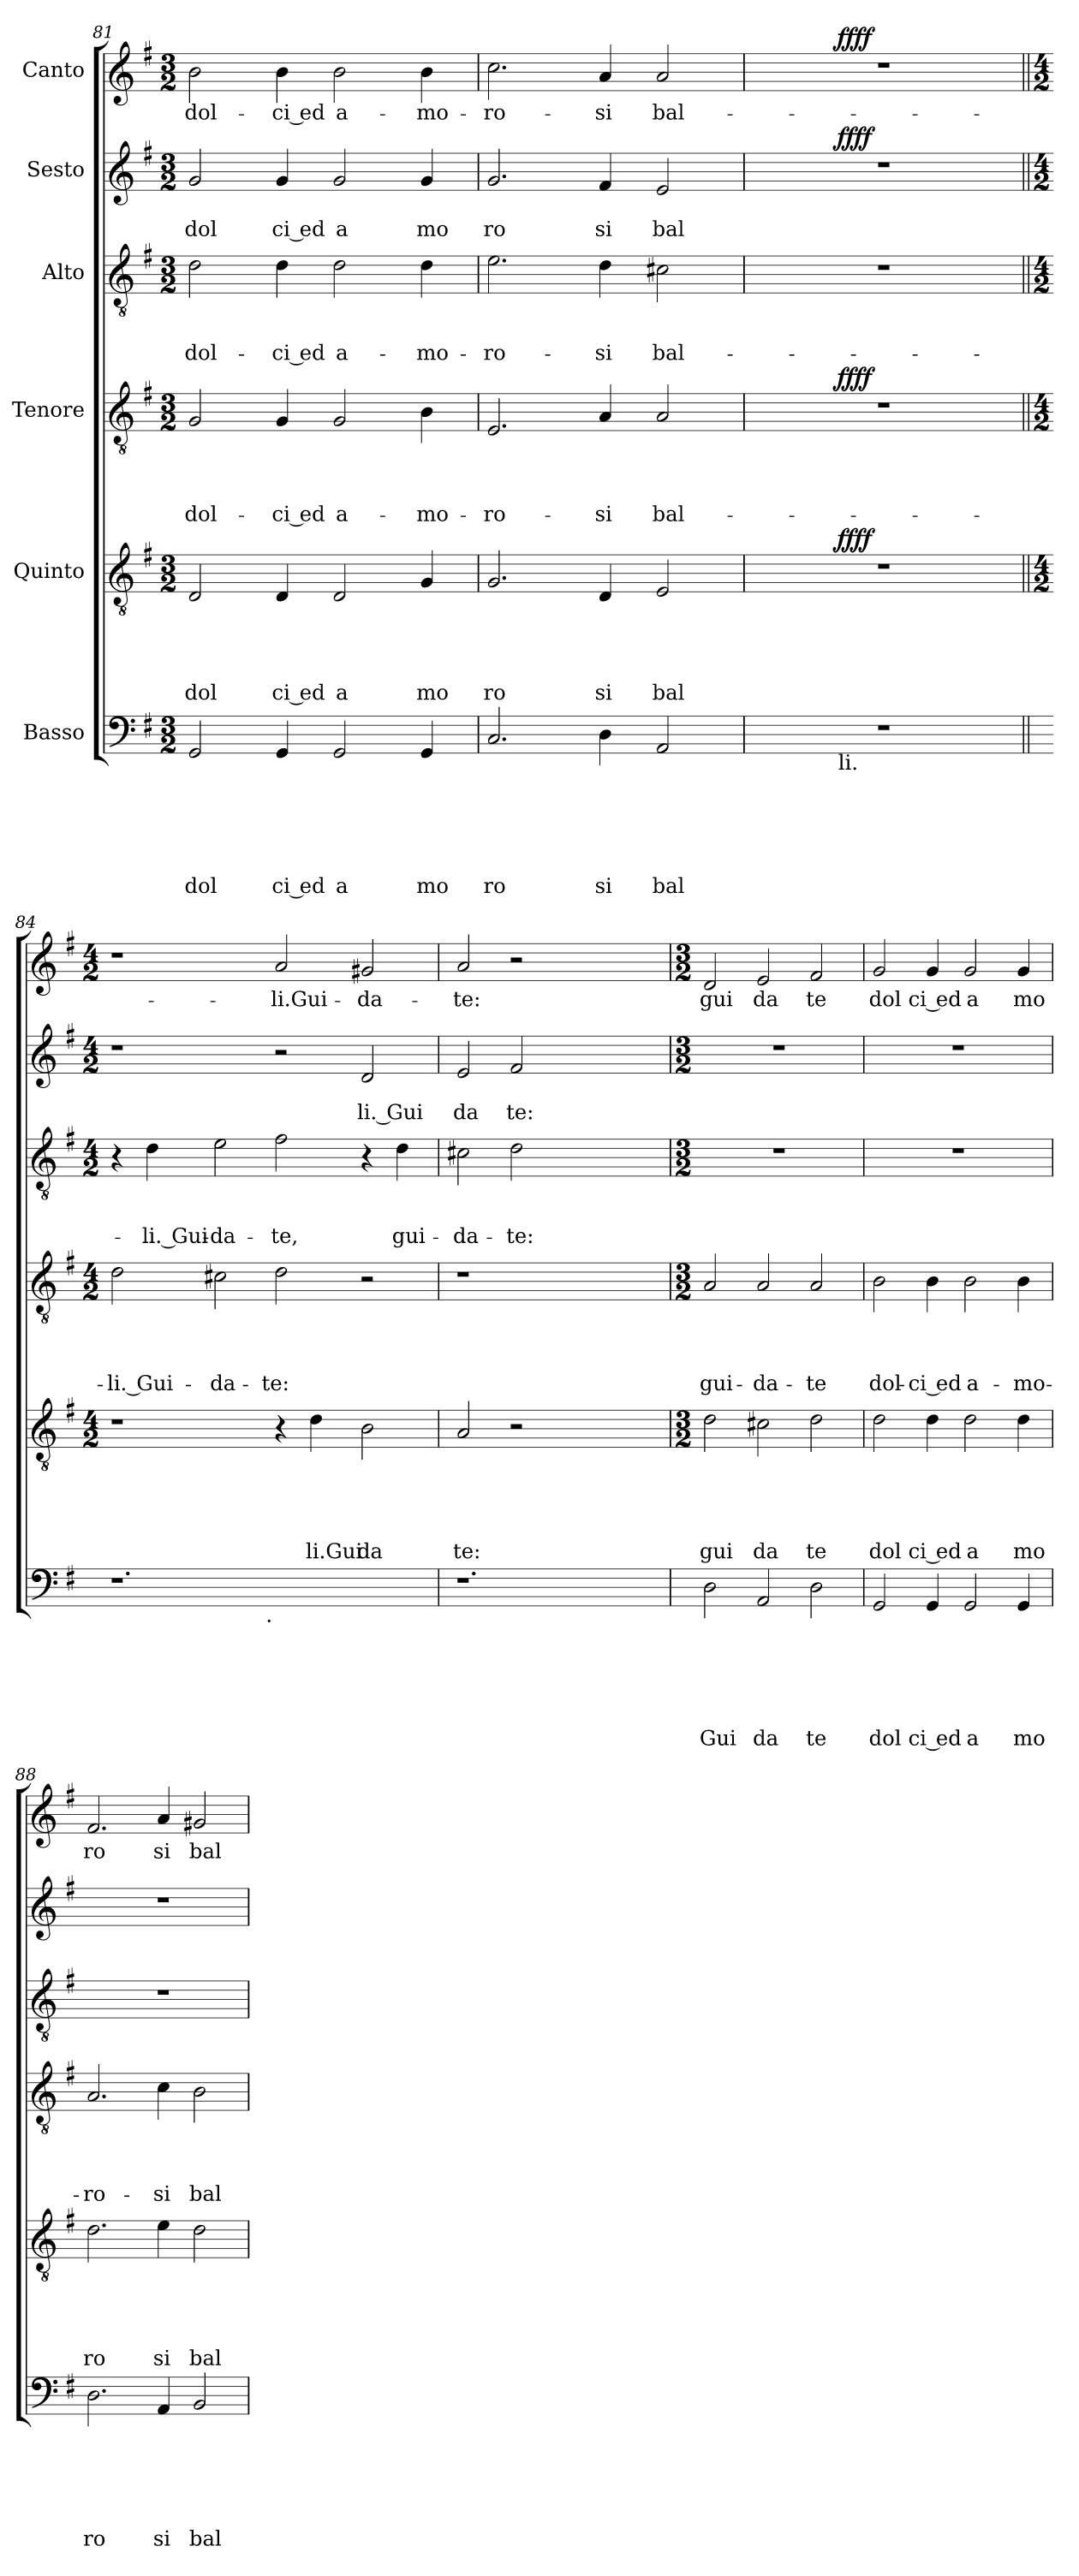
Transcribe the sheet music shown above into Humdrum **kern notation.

**kern	**text	**text	**text	**text	**text	**text	**kern	**text	**text	**text	**text	**text	**dynam	**kern	**text	**text	**text	**text	**dynam	**kern	**text	**text	**text	**kern	**text	**text	**dynam	**kern	**text	**dynam
*part6	*part6	*part6	*part6	*part6	*part6	*part6	*part5	*part5	*part5	*part5	*part5	*part5	*part5	*part4	*part4	*part4	*part4	*part4	*part4	*part3	*part3	*part3	*part3	*part2	*part2	*part2	*part2	*part1	*part1	*part1
*staff6	*staff6	*staff6	*staff6	*staff6	*staff6	*staff6	*staff5	*staff5	*staff5	*staff5	*staff5	*staff5	*staff5	*staff4	*staff4	*staff4	*staff4	*staff4	*staff4	*staff3	*staff3	*staff3	*staff3	*staff2	*staff2	*staff2	*staff2	*staff1	*staff1	*staff1
*I"Basso	*	*	*	*	*	*	*I"Quinto	*	*	*	*	*	*	*I"Tenore	*	*	*	*	*	*I"Alto	*	*	*	*I"Sesto	*	*	*	*I"Canto	*	*
*clefF4	*	*	*	*	*	*	*clefGv2	*	*	*	*	*	*	*clefGv2	*	*	*	*	*	*clefGv2	*	*	*	*clefG2	*	*	*	*clefG2	*	*
*k[f#]	*	*	*	*	*	*	*k[f#]	*	*	*	*	*	*	*k[f#]	*	*	*	*	*	*k[f#]	*	*	*	*k[f#]	*	*	*	*k[f#]	*	*
*G:	*	*	*	*	*	*	*G:	*	*	*	*	*	*	*G:	*	*	*	*	*	*G:	*	*	*	*G:	*	*	*	*G:	*	*
*M3/2	*	*	*	*	*	*	*M3/2	*	*	*	*	*	*	*M3/2	*	*	*	*	*	*M3/2	*	*	*	*M3/2	*	*	*	*M3/2	*	*
=81	=81	=81	=81	=81	=81	=81	=81	=81	=81	=81	=81	=81	=81	=81	=81	=81	=81	=81	=81	=81	=81	=81	=81	=81	=81	=81	=81	=81	=81	=81
!	!	!	!	!	!	!LO:LY:b	!	!	!	!	!	!LO:LY:b	!	!	!	!	!	!LO:LY:b	!	!	!	!	!LO:LY:b	!	!	!LO:LY:b	!	!	!LO:LY:b	!
2GG/	.	.	.	.	.	dol	2D/	.	.	.	.	dol	.	2G/	.	.	.	dol-	.	2d\	.	.	dol-	2g/	.	dol	.	2b\	dol-	.
!	!	!	!	!	!	!LO:LY:b:rj	!	!	!	!	!	!LO:LY:b:rj	!	!	!	!	!	!LO:LY:b:rj	!	!	!	!	!LO:LY:b:rj	!	!	!LO:LY:b:rj	!	!	!LO:LY:b:rj	!
4GG/	.	.	.	.	.	ci ed	(4D/	.	.	.	.	ci ed	.	4G/	.	.	.	-ci ed	.	4d\	.	.	-ci ed	4g/	.	ci ed	.	4b\	-ci ed	.
!	!	!	!	!	!	!LO:LY:b	!	!	!	!	!	!LO:LY:b	!	!	!	!	!	!LO:LY:b	!	!	!	!	!LO:LY:b	!	!	!LO:LY:b	!	!	!LO:LY:b	!
2GG/	.	.	.	.	.	a	2D/	.	.	.	.	a	.	2G/	.	.	.	a-	.	2d\	.	.	a-	2g/	.	a	.	2b\	a-	.
!	!	!	!	!	!	!LO:LY:b	!	!	!	!	!	!LO:LY:b	!	!	!	!	!	!LO:LY:b	!	!	!	!	!LO:LY:b	!	!	!LO:LY:b	!	!	!LO:LY:b	!
4GG/	.	.	.	.	.	mo	4G/	.	.	.	.	mo	.	4B\	.	.	.	-mo-	.	4d\	.	.	-mo-	4g/	.	mo	.	4b\	-mo-	.
=82	=82	=82	=82	=82	=82	=82	=82	=82	=82	=82	=82	=82	=82	=82	=82	=82	=82	=82	=82	=82	=82	=82	=82	=82	=82	=82	=82	=82	=82	=82
!	!	!	!	!	!	!LO:LY:b	!	!	!	!	!	!LO:LY:b	!	!	!	!	!	!LO:LY:b	!	!	!	!	!LO:LY:b	!	!	!LO:LY:b	!	!	!LO:LY:b	!
2.C/	.	.	.	.	.	ro	2.G/	.	.	.	.	ro	.	2.E/	.	.	.	-ro-	.	2.e\	.	.	-ro-	2.g/	.	ro	.	2.cc\	-ro-	.
!	!	!	!	!	!	!LO:LY:b	!	!	!	!	!	!LO:LY:b	!	!	!	!	!	!LO:LY:b	!	!	!	!	!LO:LY:b	!	!	!LO:LY:b	!	!	!LO:LY:b	!
4D\	.	.	.	.	.	si	4D/	.	.	.	.	si	.	4A/	.	.	.	-si	.	4d\	.	.	-si	4f#/	.	si	.	4a/	-si	.
!	!	!	!	!	!	!LO:LY:b	!	!	!	!	!	!LO:LY:b	!	!	!	!	!	!LO:LY:b	!	!	!	!	!LO:LY:b	!	!	!LO:LY:b	!	!	!LO:LY:b	!
2AA/	.	.	.	.	.	bal	2E/	.	.	.	.	bal	.	2A/	.	.	.	bal-	.	2c#X\	.	.	bal-	2e/	.	bal	.	2a/	bal-	.
=83	=83	=83	=83	=83	=83	=83	=83	=83	=83	=83	=83	=83	=83	=83	=83	=83	=83	=83	=83	=83	=83	=83	=83	=83	=83	=83	=83	=83	=83	=83
*^	*	*	*	*	*	*	*^	*	*	*	*	*	*	*^	*	*	*	*	*	*	*	*	*	*^	*	*	*	*^	*	*
1.r	4ryy	.	.	.	.	.	.	1.r	4ryy	.	.	.	.	.	.	1.r	4ryy	.	.	.	.	.	1.r	.	.	.	1.r	4ryy	.	.	.	1.r	4ryy	.	.
.	16.ryy	.	.	.	.	.	.	.	16.ryy	.	.	.	.	.	.	.	16.ryy	.	.	.	.	.	.	.	.	.	.	16.ryy	.	.	.	.	16.ryy	.	.
!	!LO:TX:b:t=li.	!	!	!	!	!	!	!	!	!	!	!	!	!	!	!	!	!	!	!	!	!	!	!	!	!	!	!	!	!	!	!	!	!	!
!	!	!	!	!	!	!	!	!	!	!	!	!	!	!	!LO:DY:b	!	!	!	!	!	!	!LO:DY:b	!	!	!	!	!	!	!	!	!LO:DY:b	!	!	!	!LO:DY:b
.	1ryy	.	.	.	.	.	.	.	1ryy	.	.	.	.	.	ffff	.	1ryy	.	.	.	.	ffff	.	.	.	.	.	1ryy	.	.	ffff	.	1ryy	.	ffff
.	8ryy	.	.	.	.	.	.	.	8ryy	.	.	.	.	.	.	.	8ryy	.	.	.	.	.	.	.	.	.	.	8ryy	.	.	.	.	8ryy	.	.
.	32ryy	.	.	.	.	.	.	.	32ryy	.	.	.	.	.	.	.	32ryy	.	.	.	.	.	.	.	.	.	.	32ryy	.	.	.	.	32ryy	.	.
*	*	*	*	*	*	*	*	*v	*v	*	*	*	*	*	*	*	*	*	*	*	*	*	*	*	*	*	*v	*v	*	*	*	*v	*v	*	*
*	*	*	*	*	*	*	*	*	*	*	*	*	*	*	*v	*v	*	*	*	*	*	*	*	*	*	*	*	*	*	*	*	*
=84||	=84||	=84||	=84||	=84||	=84||	=84||	=84||	=84||	=84||	=84||	=84||	=84||	=84||	=84||	=84||	=84||	=84||	=84||	=84||	=84||	=84||	=84||	=84||	=84||	=84||	=84||	=84||	=84||	=84||	=84||	=84||
*	*	*	*	*	*	*	*	*M4/2	*	*	*	*	*	*	*M4/2	*	*	*	*	*	*M4/2	*	*	*	*M4/2	*	*	*	*M4/2	*	*
*	*	*	*	*	*	*	*	*^	*	*	*	*	*	*	*^	*	*	*	*	*	*	*	*	*	*^	*	*	*	*^	*	*
!	!	!	!	!	!	!	!	!	!	!	!	!	!	!	!	!	!	!	!	!	!LO:LY:b:rj	!	!	!	!	!	!	!	!	!	!	!	!	!	!
*	*	*	*	*	*	*	*	*v	*v	*	*	*	*	*	*	*	*	*	*	*	*	*	*	*	*	*	*v	*v	*	*	*	*v	*v	*	*
*	*	*	*	*	*	*	*	*	*	*	*	*	*	*	*v	*v	*	*	*	*	*	*	*	*	*	*	*	*	*	*	*	*
1.r	2ryy	.	.	.	.	.	.	1r	.	.	.	.	.	.	2d\	.	.	.	-li. Gui-	.	4r	.	.	.	1r	.	.	.	1r	.	.
!	!	!	!	!	!	!	!	!	!	!	!	!	!	!	!	!	!	!	!	!	!	!	!	!LO:LY:b:rj	!	!	!	!	!	!	!
.	.	.	.	.	.	.	.	.	.	.	.	.	.	.	.	.	.	.	.	.	4d\	.	.	-li. Gui-	.	.	.	.	.	.	.
!	!	!	!	!	!	!	!	!	!	!	!	!	!	!	!	!	!	!	!LO:LY:b	!	!	!	!	!LO:LY:b	!	!	!	!	!	!	!
.	4...ryy	.	.	.	.	.	.	.	.	.	.	.	.	.	2c#X\	.	.	.	-da-	.	2e\	.	.	-da-	.	.	.	.	.	.	.
!	!LO:TX:b:t=.	!	!	!	!	!	!	!	!	!	!	!	!	!	!	!	!	!	!	!	!	!	!	!	!	!	!	!	!	!	!
.	1ryy	.	.	.	.	.	.	.	.	.	.	.	.	.	.	.	.	.	.	.	.	.	.	.	.	.	.	.	.	.	.
!	!	!	!	!	!	!	!	!	!	!	!	!	!	!	!	!	!	!	!LO:LY:b	!	!	!	!	!LO:LY:b	!	!	!	!	!	!LO:LY:b:rj	!
.	.	.	.	.	.	.	.	4r	.	.	.	.	.	.	2d\	.	.	.	-te:	.	2f#\	.	.	-te,	2r	.	.	.	2a/	-li.Gui-	.
!	!	!	!	!	!	!	!	!	!	!	!	!	!LO:LY:b:rj	!	!	!	!	!	!	!	!	!	!	!	!	!	!	!	!	!	!
.	.	.	.	.	.	.	.	4d\	.	.	.	.	li.Gui	.	.	.	.	.	.	.	.	.	.	.	.	.	.	.	.	.	.
!	!	!	!	!	!	!	!	!	!	!	!	!	!LO:LY:b	!	!	!	!	!	!	!	!	!	!	!	!	!	!LO:LY:b:rj	!	!	!LO:LY:b	!
2ryy	.	.	.	.	.	.	.	2B\	.	.	.	.	da	.	2r	.	.	.	.	.	4r	.	.	.	2d/	.	li. Gui	.	2g#X/	-da-	.
!	!	!	!	!	!	!	!	!	!	!	!	!	!	!	!	!	!	!	!	!	!	!	!	!LO:LY:b	!	!	!	!	!	!	!
.	.	.	.	.	.	.	.	.	.	.	.	.	.	.	.	.	.	.	.	.	4d\	.	.	gui-	.	.	.	.	.	.	.
.	32ryy	.	.	.	.	.	.	.	.	.	.	.	.	.	.	.	.	.	.	.	.	.	.	.	.	.	.	.	.	.	.
!!LO:PB:g=z
=85	=85	=85	=85	=85	=85	=85	=85	=85	=85	=85	=85	=85	=85	=85	=85	=85	=85	=85	=85	=85	=85	=85	=85	=85	=85	=85	=85	=85	=85	=85	=85
!	!	!	!	!	!	!	!	!	!	!	!	!	!LO:LY:b	!	!LO:N:vis=1	!	!	!	!	!	!	!	!	!LO:LY:b	!	!	!LO:LY:b	!	!	!LO:LY:b	!
*v	*v	*	*	*	*	*	*	*	*	*	*	*	*	*	*	*	*	*	*	*	*	*	*	*	*	*	*	*	*	*	*
1.r	.	.	.	.	.	.	2A/	.	.	.	.	te:	.	0r	.	.	.	.	.	2c#X\	.	.	-da-	2e/	.	da	.	2a/	-te:	.
!	!	!	!	!	!	!	!	!	!	!	!	!	!	!	!	!	!	!	!	!	!	!	!LO:LY:b	!	!	!LO:LY:b	!	!	!	!
.	.	.	.	.	.	.	2r	.	.	.	.	.	.	.	.	.	.	.	.	2d\	.	.	-te:	2f#/	.	te:	.	2r	.	.
.	.	.	.	.	.	.	1ryy	.	.	.	.	.	.	.	.	.	.	.	.	1ryy	.	.	.	1ryy	.	.	.	1ryy	.	.
2ryy	.	.	.	.	.	.	.	.	.	.	.	.	.	.	.	.	.	.	.	.	.	.	.	.	.	.	.	.	.	.
=86	=86	=86	=86	=86	=86	=86	=86	=86	=86	=86	=86	=86	=86	=86	=86	=86	=86	=86	=86	=86	=86	=86	=86	=86	=86	=86	=86	=86	=86	=86
*	*	*	*	*	*	*	*M3/2	*	*	*	*	*	*	*M3/2	*	*	*	*	*	*M3/2	*	*	*	*M3/2	*	*	*	*M3/2	*	*
!	!	!	!	!	!	!LO:LY:b	!	!	!	!	!	!LO:LY:b	!	!	!	!	!	!LO:LY:b	!	!LO:N:vis=1	!	!	!	!LO:N:vis=1	!	!	!	!	!LO:LY:b	!
2D\	.	.	.	.	.	Gui	2d\	.	.	.	.	gui	.	2A/	.	.	.	gui-	.	1.r	.	.	.	1.r	.	.	.	2d/	gui	.
!	!	!	!	!	!	!LO:LY:b	!	!	!	!	!	!LO:LY:b	!	!	!	!	!	!LO:LY:b	!	!	!	!	!	!	!	!	!	!	!LO:LY:b	!
2AA/	.	.	.	.	.	da	2c#X\	.	.	.	.	da	.	2A/	.	.	.	-da-	.	.	.	.	.	.	.	.	.	2e/	da	.
!	!	!	!	!	!	!LO:LY:b	!	!	!	!	!	!LO:LY:b	!	!	!	!	!	!LO:LY:b	!	!	!	!	!	!	!	!	!	!	!LO:LY:b	!
2D\	.	.	.	.	.	te	2d\	.	.	.	.	te	.	2A/	.	.	.	-te	.	.	.	.	.	.	.	.	.	2f#/	te	.
=87	=87	=87	=87	=87	=87	=87	=87	=87	=87	=87	=87	=87	=87	=87	=87	=87	=87	=87	=87	=87	=87	=87	=87	=87	=87	=87	=87	=87	=87	=87
!	!	!	!	!	!	!LO:LY:b	!	!	!	!	!	!LO:LY:b	!	!	!	!	!	!LO:LY:b	!	!LO:N:vis=1	!	!	!	!LO:N:vis=1	!	!	!	!	!LO:LY:b	!
2GG/	.	.	.	.	.	dol	2d\	.	.	.	.	dol	.	2B\	.	.	.	dol-	.	1.r	.	.	.	1.r	.	.	.	2g/	dol	.
!	!	!	!	!	!	!LO:LY:b:rj	!	!	!	!	!	!LO:LY:b:rj	!	!	!	!	!	!LO:LY:b:rj	!	!	!	!	!	!	!	!	!	!	!LO:LY:b:rj	!
4GG/	.	.	.	.	.	ci ed	4d\	.	.	.	.	ci ed	.	4B\	.	.	.	-ci ed	.	.	.	.	.	.	.	.	.	4g/	ci ed	.
!	!	!	!	!	!	!LO:LY:b	!	!	!	!	!	!LO:LY:b	!	!	!	!	!	!LO:LY:b	!	!	!	!	!	!	!	!	!	!	!LO:LY:b	!
2GG/	.	.	.	.	.	a	2d\	.	.	.	.	a	.	2B\	.	.	.	a-	.	.	.	.	.	.	.	.	.	2g/	a	.
!	!	!	!	!	!	!LO:LY:b	!	!	!	!	!	!LO:LY:b	!	!	!	!	!	!LO:LY:b	!	!	!	!	!	!	!	!	!	!	!LO:LY:b	!
4GG/	.	.	.	.	.	mo	4d\	.	.	.	.	mo	.	4B\	.	.	.	-mo-	.	.	.	.	.	.	.	.	.	4g/	mo	.
=88	=88	=88	=88	=88	=88	=88	=88	=88	=88	=88	=88	=88	=88	=88	=88	=88	=88	=88	=88	=88	=88	=88	=88	=88	=88	=88	=88	=88	=88	=88
!	!	!	!	!	!	!LO:LY:b	!	!	!	!	!	!LO:LY:b	!	!	!	!	!	!LO:LY:b	!	!LO:N:vis=1	!	!	!	!LO:N:vis=1	!	!	!	!	!LO:LY:b	!
2.D\	.	.	.	.	.	ro	2.d\	.	.	.	.	ro	.	2.A/	.	.	.	-ro-	.	1.r	.	.	.	1.r	.	.	.	2.f#/	ro	.
!	!	!	!	!	!	!LO:LY:b	!	!	!	!	!	!LO:LY:b	!	!	!	!	!	!LO:LY:b	!	!	!	!	!	!	!	!	!	!	!LO:LY:b	!
4AA/	.	.	.	.	.	si	4e\	.	.	.	.	si	.	4c\	.	.	.	-si	.	.	.	.	.	.	.	.	.	4a/	si	.
!	!	!	!	!	!	!LO:LY:b	!	!	!	!	!	!LO:LY:b	!	!	!	!	!	!LO:LY:b	!	!	!	!	!	!	!	!	!	!	!LO:LY:b	!
2BB/	.	.	.	.	.	bal	2d\	.	.	.	.	bal	.	2B\	.	.	.	bal-	.	.	.	.	.	.	.	.	.	2g#X/	bal	.
=	=	=	=	=	=	=	=	=	=	=	=	=	=	=	=	=	=	=	=	=	=	=	=	=	=	=	=	=	=	=
*-	*-	*-	*-	*-	*-	*-	*-	*-	*-	*-	*-	*-	*-	*-	*-	*-	*-	*-	*-	*-	*-	*-	*-	*-	*-	*-	*-	*-	*-	*-
